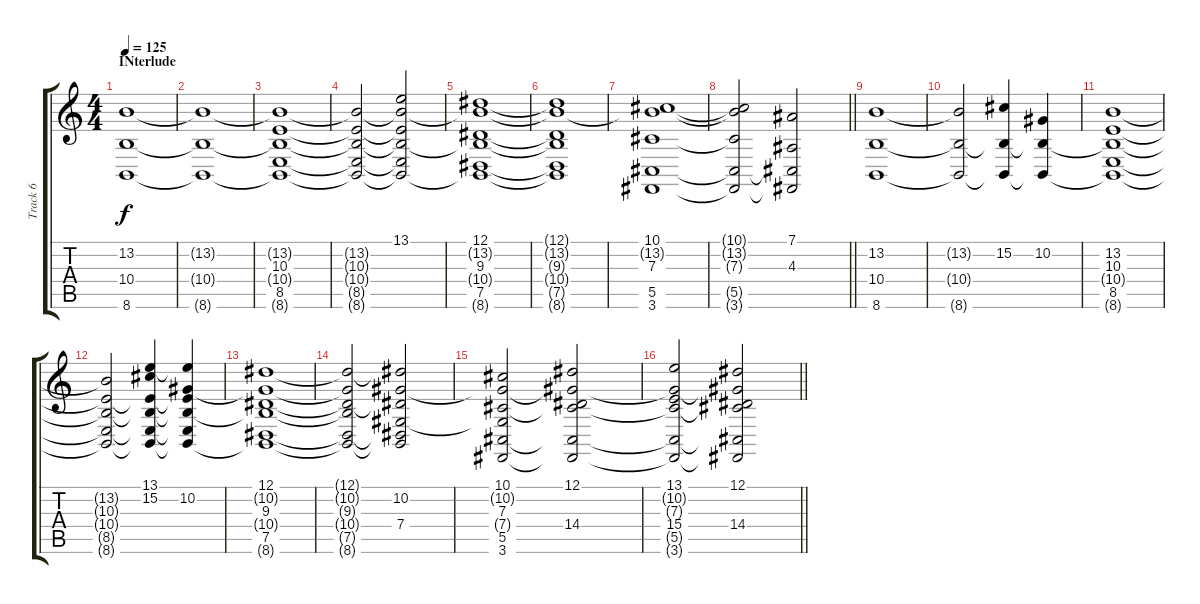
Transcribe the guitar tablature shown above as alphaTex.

\track ("Track 6" "Track 6") {instrument stringensemble1}
\staff {score tabs}
\tuning (Eb4 Bb3 Gb3 Db3 Ab2 Eb2) {hide}
\ts (4 4)
\section ("" "INterlude")
\tempo 125
\clef g2
\ks c
(13.2 10.4 8.6).1{dy f} |
(13.2{t} 10.4{t} 8.6{t}).1 |
(13.2{t} 10.3 10.4{t} 8.5 8.6{t}).1 |
(13.2{t} 10.3{t} 10.4{t} 8.5{t} 8.6{t}).2 (13.1 13.2{t} 10.3{t} 10.4{t} 8.5{t} 8.6{t}).2 |
(12.1 13.2{t} 9.3 10.4{t} 7.5 8.6{t}).1 |
(12.1{t} 13.2{t} 9.3{t} 10.4{t} 7.5{t} 8.6{t}).1 |
(10.1 13.2{t} 7.3 5.5 3.6).1 |
\barLineRight lightlight
(10.1{t} 13.2{t} 7.3{t} 5.5{t} 3.6{t}).2 (7.1 4.3 5.5{t} 3.6{t}).2 |
(13.2 10.4 8.6).1 |
(13.2{t} 10.4{t} 8.6{t}).2 (15.2 10.4{t} 8.6{t}).4 (10.2 10.4{t} 8.6{t}).4 |
(13.2 10.3 10.4{t} 8.5 8.6{t}).1 |
(13.2{t} 10.3{t} 10.4{t} 8.5{t} 8.6{t}).2 (13.1 15.2 10.3{t} 10.4{t} 8.5{t} 8.6{t}).4 (13.1{t} 10.2 10.3{t} 10.4{t} 8.5{t} 8.6{t}).4 |
(12.1 10.2{t} 9.3 10.4{t} 7.5 8.6{t}).1 |
(12.1{t} 10.2{t} 9.3{t} 10.4{t} 7.5{t} 8.6{t}).2 (12.1{t} 10.2 9.3{t} 7.4 7.5{t} 8.6{t}).2 |
(10.1 10.2{t} 7.3 7.4{t} 5.5 3.6).2 (12.1 10.2{t} 7.3{t} 14.4 5.5{t} 3.6{t}).2 |
\barLineRight lightlight
(13.1 10.2{t} 7.3{t} 15.4 5.5{t} 3.6{t}).2 (12.1 10.2{t} 7.3{t} 14.4 5.5{t} 3.6{t}).2
